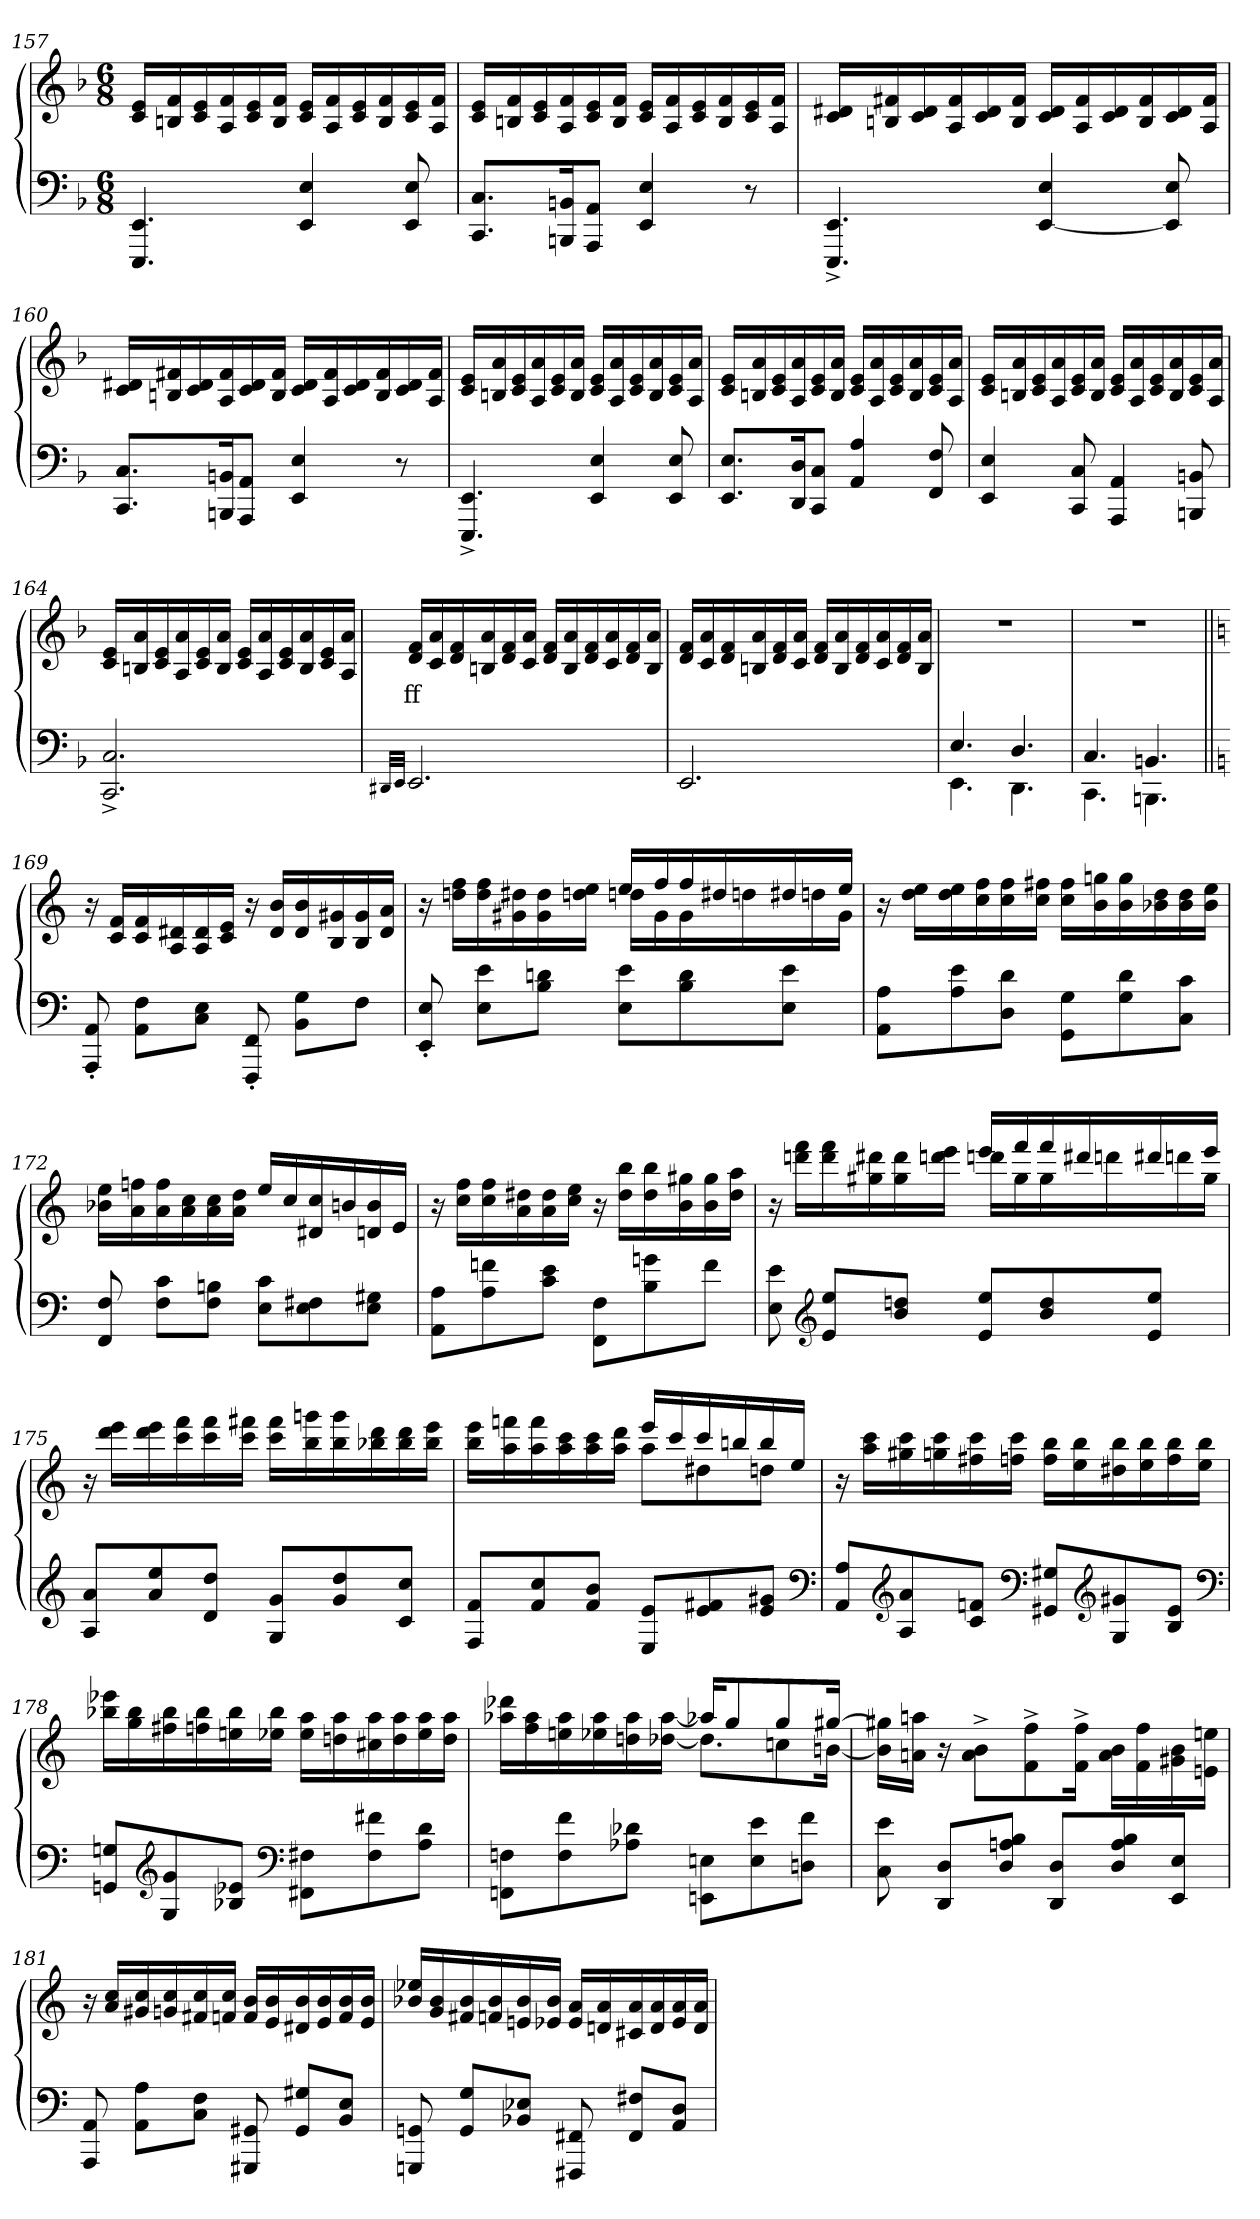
**kern	**kern	**text
*part2	*part1	*part1
*staff2	*staff1	*staff1
*clefF4	*clefG2	*
*k[b-]	*k[b-]	*
*M6/8	*M6/8	*
=157	=157	=157
4.EE 4.EEE	16e 16cLL	.
.	16f 16Bn	.
.	16e 16c	.
.	16f 16A	.
.	16e 16c	.
.	16f 16BJJ	.
4E 4EE	16e 16cLL	.
.	16f 16A	.
.	16e 16c	.
.	16f 16B	.
8E 8EE	16e 16c	.
.	16f 16AJJ	.
=158	=158	=158
8.C 8.CCL	16e 16cLL	.
.	16f 16Bn	.
.	16e 16c	.
16BBn 16BBBn	16f 16A	.
8AA 8AAAJ	16e 16c	.
.	16f 16BJJ	.
4E 4EE	16e 16cLL	.
.	16f 16A	.
.	16e 16c	.
.	16f 16B	.
8r	16e 16c	.
.	16f 16AJJ	.
=159	=159	=159
4.EE^> 4.EEE^>	16d#X 16cLL	.
.	16f#X 16Bn	.
.	16d# 16c	.
.	16f# 16A	.
.	16d# 16c	.
.	16f# 16BJJ	.
4E [4EE	16d# 16cLL	.
.	16f# 16A	.
.	16d# 16c	.
.	16f# 16B	.
8E 8EE]	16d# 16c	.
.	16f# 16AJJ	.
=160	=160	=160
8.C 8.CCL	16d#X 16cLL	.
.	16f#X 16Bn	.
.	16d# 16c	.
16BBn 16BBBn	16f# 16A	.
8AA 8AAAJ	16d# 16c	.
.	16f# 16BJJ	.
4E 4EE	16d# 16cLL	.
.	16f# 16A	.
.	16d# 16c	.
.	16f# 16B	.
8r	16d# 16c	.
.	16f# 16AJJ	.
=161	=161	=161
4.EE^> 4.EEE^>	16e 16cLL	.
.	16a 16Bn	.
.	16e 16c	.
.	16a 16A	.
.	16e 16c	.
.	16a 16BJJ	.
4E 4EE	16e 16cLL	.
.	16a 16A	.
.	16e 16c	.
.	16a 16B	.
8E 8EE	16e 16c	.
.	16a 16AJJ	.
=162	=162	=162
8.E 8.EEL	16e 16cLL	.
.	16a 16Bn	.
.	16e 16c	.
16D 16DD	16a 16A	.
8C 8CCJ	16e 16c	.
.	16a 16BJJ	.
4A/ 4AA/	16e 16cLL	.
.	16a 16A	.
.	16e 16c	.
.	16a 16B	.
8F 8FF	16e 16c	.
.	16a 16AJJ	.
=163	=163	=163
4E 4EE	16e 16cLL	.
.	16a 16Bn	.
.	16e 16c	.
.	16a 16A	.
8C 8CC	16e 16c	.
.	16a 16BJJ	.
4AA 4AAA	16e 16cLL	.
.	16a 16A	.
.	16e 16c	.
.	16a 16B	.
8BBn 8BBBn	16e 16c	.
.	16a 16AJJ	.
=164	=164	=164
2.C^> 2.CC^>	16e 16cLL	.
.	16a 16Bn	.
.	16e 16c	.
.	16a 16A	.
.	16e 16c	.
.	16a 16BJJ	.
.	16e 16cLL	.
.	16a 16A	.
.	16e 16c	.
.	16a 16B	.
.	16e 16c	.
.	16a 16AJJ	.
=165	=165	=165
32qqDD#X/LLL	.	.
32qqEE/JJJ	.	.
2.EE	16f 16dLL	ff
.	16a 16c	.
.	16f 16d	.
.	16a 16Bn	.
.	16f 16d	.
.	16a 16cJJ	.
.	16f 16dLL	.
.	16a 16B	.
.	16f 16d	.
.	16a 16c	.
.	16f 16d	.
.	16a 16BJJ	.
=166	=166	=166
2.EE	16f 16dLL	.
.	16a 16c	.
.	16f 16d	.
.	16a 16Bn	.
.	16f 16d	.
.	16a 16cJJ	.
.	16f 16dLL	.
.	16a 16B	.
.	16f 16d	.
.	16a 16c	.
.	16f 16d	.
.	16a 16BJJ	.
=167	=167	=167
*^	*	*
4.E	4.EE	2.r	.
4.D	4.DD	.	.
=168	=168	=168	=168
4.C	4.CC	2.r	.
4.BBn	4.BBBn	.	.
*v	*v	*	*
=169||	=169||	=169||
*k[]	*k[]	*
8AA'> 8AAA'>	16r	.
.	16f 16cLL	.
8F\ 8AA\L	16f 16c	.
.	16d#X 16A	.
8E 8CJ	16d# 16A	.
.	16e 16cJJ	.
8FF'> 8FFF'>	16r	.
.	16b 16d#LL	.
8G 8BBL	16b 16d#	.
.	16g#X 16B	.
8FJ	16g# 16B	.
.	16a 16d#JJ	.
=170	=170	=170
*	*^	*
8E'> 8EE'>	16r	4.ryy	.
.	16ff 16ddnLL	.	.
8e 8EL	16ff 16dd	.	.
.	16dd#X 16g#X	.	.
8dn 8BJ	16dd# 16g#	.	.
.	16ee 16ddnJJ	.	.
8e 8EL	16eeLL	16ddnLL	.
.	16ff	16g#	.
8d 8B	16ff	16g#	.
.	16dd#X	16ddn	.
8e 8EJ	16dd#	16ddn	.
.	16eeJJ	16g#JJ	.
*	*v	*v	*
=171	=171	=171
8A 8AAL	16r	.
.	16ee 16ddLL	.
8e 8A	16ee 16dd	.
.	16ff 16cc	.
8d 8DJ	16ff 16cc	.
.	16ff#X 16ccJJ	.
8G 8GGL	16ff# 16ccLL	.
.	16ggn 16b	.
8d 8G	16gg 16b	.
.	16dd 16b-X	.
8c 8CJ	16dd 16b-	.
.	16ee 16b-JJ	.
=172	=172	=172
8F 8FF	16ee 16b-XLL	.
.	16ffn 16a	.
8c 8FL	16ff 16a	.
.	16cc 16a	.
8Bn 8FJ	16cc 16a	.
.	16dd 16aJJ	.
8c 8EL	16eeLL	.
.	16cc	.
8F#X 8E	16cc 16d#X	.
.	16bn	.
8G#X 8EJ	16b 16dn	.
.	16eJJ	.
=173	=173	=173
8A 8AAL	16r	.
.	16ff 16ccLL	.
8fn 8A	16ff 16cc	.
.	16dd#X 16a	.
8e 8cJ	16dd# 16a	.
.	16ee 16ccJJ	.
8F 8FFL	16r	.
.	16bb 16dd#LL	.
8gn 8B	16bb 16dd#	.
.	16gg#X 16b	.
8fJ	16gg# 16b	.
.	16aa 16dd#JJ	.
=174	=174	=174
*	*^	*
8e 8E	16r	4.ryy	.
.	16fff 16dddnLL	.	.
*clefG2	*	*	*
8ee 8eL	16fff 16ddd	.	.
.	16ddd#X 16gg#X	.	.
8ddn 8bJ	16ddd# 16gg#	.	.
.	16eee 16dddnJJ	.	.
8ee 8eL	16eeeLL	16dddnLL	.
.	16fff	16gg#	.
8dd 8b	16fff	16gg#	.
.	16ddd#X	16dddn	.
8ee 8eJ	16ddd#	16dddn	.
.	16eeeJJ	16gg#JJ	.
*	*v	*v	*
=175	=175	=175
8a 8AL	16r	.
.	16eee 16dddLL	.
8ee 8a	16eee 16ddd	.
.	16fff 16ccc	.
8dd 8dJ	16fff 16ccc	.
.	16fff#X 16cccJJ	.
8g 8GL	16fff# 16cccLL	.
.	16gggn 16bb	.
8dd 8g	16ggg 16bb	.
.	16ddd 16bb-X	.
8cc 8cJ	16ddd 16bb-	.
.	16eee 16bb-JJ	.
=176	=176	=176
*	*^	*
8f 8FL	4.ryy	16eee 16bbLL	.
.	.	16fffn 16aa	.
8cc 8f	.	16fff 16aa	.
.	.	16ccc 16aa	.
8b 8fJ	.	16ccc 16aa	.
.	.	16ddd 16aaJJ	.
8e 8EL	16eeeLL	8aaL	.
.	16ccc	.	.
8f#X 8e	16ccc	8dd#X	.
.	16bbn	.	.
8g#X 8eJ	16bb	8ddnJ	.
.	16eeJJ	.	.
*	*v	*v	*
*clefF4	*	*
=177	=177	=177
8A 8AAL	16r	.
.	16ccc 16aaLL	.
*clefG2	*	*
8a 8A	16ccc 16gg#X	.
.	16ccc 16ggn	.
8fn 8cJ	16ccc 16ff#X	.
.	16ccc 16ffnJJ	.
*clefF4	*	*
8G#X/ 8GG#X/L	16bb 16ffLL	.
.	16bb 16ee	.
*clefG2	*	*
8g# 8G#	16bb 16dd#X	.
.	16bb 16ee	.
8e 8BJ	16bb 16ff	.
.	16bb 16eeJJ	.
*clefF4	*	*
=178	=178	=178
8Gn 8GGnL	16eee-X 16bb-XLL	.
.	16bb- 16gg	.
*clefG2	*	*
8g 8G	16bb- 16ff#X	.
.	16bb- 16ffn	.
8e-X 8B-XJ	16bb- 16een	.
.	16bb- 16ee-XJJ	.
*clefF4	*	*
8F#X 8FF#XL	16aa 16ee-LL	.
.	16aa 16ddn	.
8f# 8F#	16aa 16cc#X	.
.	16aa 16dd	.
8d 8AJ	16aa 16ee-	.
.	16aa 16ddJJ	.
=179	=179	=179
*	*^	*
8Fn 8FFnL	4.ryy	16ddd-X 16aa-LL	.
.	.	16aa- 16ff	.
8f 8F	.	16aa- 16een	.
.	.	16aa- 16ee-X	.
8d-X 8A-XJ	.	16aa- 16ddn	.
.	.	[16aa- [16dd-XJJ	.
8En 8EEnL	16aa-XKL]	8.dd-L]	.
.	8gg	.	.
8e 8E	.	.	.
.	8gg	8ccn	.
8f 8DnJ	.	.	.
.	[16gg#XJk	[16bnJk	.
*	*v	*v	*
=180	=180	=180
8e 8C	16gg#X] 16b]LL	.
.	16aan 16anJJ	.
8D 8DDL	16r	.
.	8b^> 8a^>L	.
8B 8An 8DJ	.	.
.	8ff^> 8f^>	.
8D 8DDL	.	.
.	16ff^> 16f^>Jk	.
8B 8A 8D	16b 16aLL	.
.	16ff 16f	.
8E 8EEJ	16b 16g#	.
.	16een 16enJJ	.
=181	=181	=181
8AA 8AAA	16r	.
.	16cc 16aLL	.
8A 8AAL	16cc 16g#X	.
.	16cc 16gn	.
8F 8CJ	16cc 16f#X	.
.	16cc 16fnJJ	.
8GG#X 8GGG#X	16b 16fLL	.
.	16b 16e	.
8G# 8GG#L	16b 16d#X	.
.	16b 16e	.
8E 8BBJ	16b 16f	.
.	16b 16eJJ	.
=182	=182	=182
8GGn 8GGGn	16ee-X 16b-XLL	.
.	16b- 16g	.
8G 8GGL	16b- 16f#X	.
.	16b- 16fn	.
8E-X 8BB-XJ	16b- 16en	.
.	16b- 16e-XJJ	.
8FF#X 8FFF#X	16a 16e-LL	.
.	16a 16dn	.
8F# 8FF#L	16a 16c#X	.
.	16a 16d	.
8D 8AAJ	16a 16e-	.
.	16a 16dJJ	.
=	=	=
*-	*-	*-
